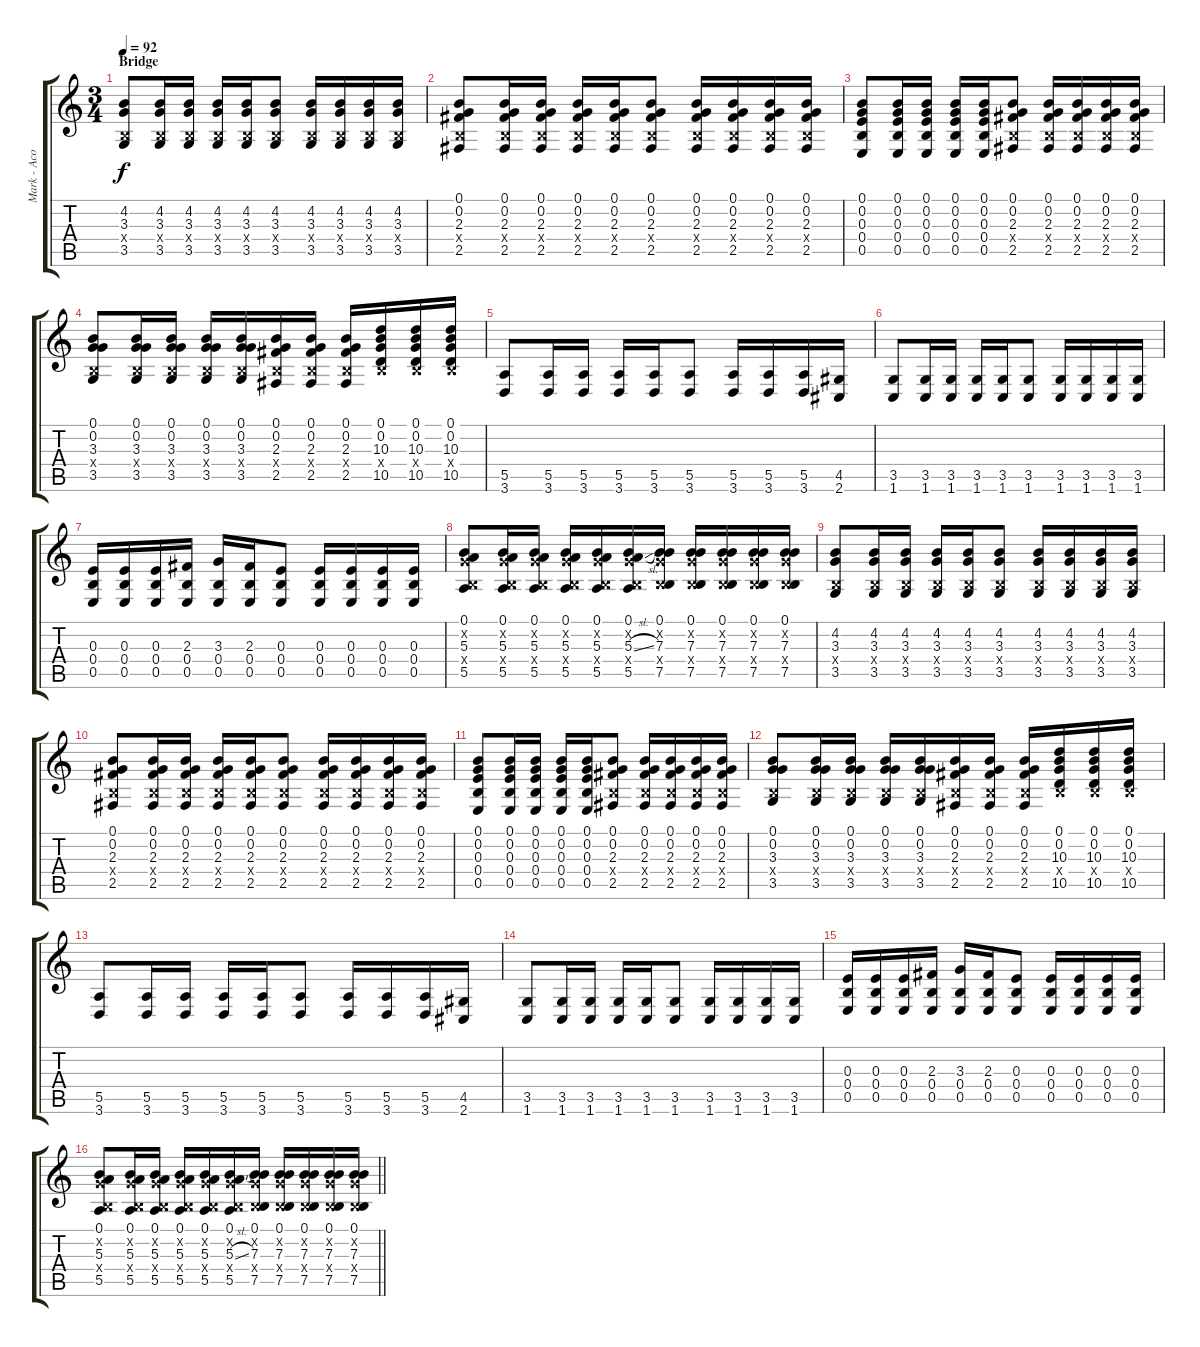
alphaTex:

\track ("Mark - Acoustic 12 strings" "Mark - Aco") {instrument acousticguitarsteel}
\staff {score tabs}
\tuning (B3 G3 E3 B2 E2 B1) {hide}
\ts (3 4)
\section ("" "Bridge")
\tempo 92
\clef g2
\ks c
(4.2 3.3 0.4{x} 3.5).8{dy f} (4.2 3.3 0.4{x} 3.5).16 (4.2 3.3 0.4{x} 3.5).16 (4.2 3.3 0.4{x} 3.5).16 (4.2 3.3 0.4{x} 3.5).16 (4.2 3.3 0.4{x} 3.5).8 (4.2 3.3 0.4{x} 3.5).16 (4.2 3.3 0.4{x} 3.5).16 (4.2 3.3 0.4{x} 3.5).16 (4.2 3.3 0.4{x} 3.5).16 |
(0.1 0.2 2.3 0.4{x} 2.5).8 (0.1 0.2 2.3 0.4{x} 2.5).16 (0.1 0.2 2.3 0.4{x} 2.5).16 (0.1 0.2 2.3 0.4{x} 2.5).16 (0.1 0.2 2.3 0.4{x} 2.5).16 (0.1 0.2 2.3 0.4{x} 2.5).8 (0.1 0.2 2.3 0.4{x} 2.5).16 (0.1 0.2 2.3 0.4{x} 2.5).16 (0.1 0.2 2.3 0.4{x} 2.5).16 (0.1 0.2 2.3 0.4{x} 2.5).16 |
(0.1 0.2 0.3 0.4 0.5).8 (0.1 0.2 0.3 0.4 0.5).16 (0.1 0.2 0.3 0.4 0.5).16 (0.1 0.2 0.3 0.4 0.5).16 (0.1 0.2 0.3 0.4 0.5).16 (0.1 0.2 2.3 0.4{x} 2.5).8 (0.1 0.2 2.3 0.4{x} 2.5).16 (0.1 0.2 2.3 0.4{x} 2.5).16 (0.1 0.2 2.3 0.4{x} 2.5).16 (0.1 0.2 2.3 0.4{x} 2.5).16 |
(0.1 0.2 3.3 0.4{x} 3.5).8 (0.1 0.2 3.3 0.4{x} 3.5).16 (0.1 0.2 3.3 0.4{x} 3.5).16 (0.1 0.2 3.3 0.4{x} 3.5).16 (0.1 0.2 3.3 0.4{x} 3.5).16 (0.1 0.2 2.3 0.4{x} 2.5).16 (0.1 0.2 2.3 0.4{x} 2.5).16 (0.1 0.2 2.3 0.4{x} 2.5).16 (0.1 0.2 10.3 0.4{x} 10.5).16 (0.1 0.2 10.3 0.4{x} 10.5).16 (0.1 0.2 10.3 0.4{x} 10.5).16 |
(5.5 3.6).8 (5.5 3.6).16 (5.5 3.6).16 (5.5 3.6).16 (5.5 3.6).16 (5.5 3.6).8 (5.5 3.6).16 (5.5 3.6).16 (5.5 3.6).16 (4.5 2.6).16 |
(3.5 1.6).8 (3.5 1.6).16 (3.5 1.6).16 (3.5 1.6).16 (3.5 1.6).16 (3.5 1.6).8 (3.5 1.6).16 (3.5 1.6).16 (3.5 1.6).16 (3.5 1.6).16 |
(0.3 0.4 0.5).16 (0.3 0.4 0.5).16 (0.3 0.4 0.5).16 (2.3 0.4 0.5).16 (3.3 0.4 0.5).16 (2.3 0.4 0.5).16 (0.3 0.4 0.5).8 (0.3 0.4 0.5).16 (0.3 0.4 0.5).16 (0.3 0.4 0.5).16 (0.3 0.4 0.5).16 |
(0.1 0.2{x} 5.3 0.4{x} 5.5).8 (0.1 0.2{x} 5.3 0.4{x} 5.5).16 (0.1 0.2{x} 5.3 0.4{x} 5.5).16 (0.1 0.2{x} 5.3 0.4{x} 5.5).16 (0.1 0.2{x} 5.3 0.4{x} 5.5).16 (0.1 0.2{x} 5.3{sl} 0.4{x} 5.5).16 (0.1 0.2{x} 7.3 0.4{x} 7.5).16 (0.1 0.2{x} 7.3 0.4{x} 7.5).16 (0.1 0.2{x} 7.3 0.4{x} 7.5).16 (0.1 0.2{x} 7.3 0.4{x} 7.5).16 (0.1 0.2{x} 7.3 0.4{x} 7.5).16 |
(4.2 3.3 0.4{x} 3.5).8 (4.2 3.3 0.4{x} 3.5).16 (4.2 3.3 0.4{x} 3.5).16 (4.2 3.3 0.4{x} 3.5).16 (4.2 3.3 0.4{x} 3.5).16 (4.2 3.3 0.4{x} 3.5).8 (4.2 3.3 0.4{x} 3.5).16 (4.2 3.3 0.4{x} 3.5).16 (4.2 3.3 0.4{x} 3.5).16 (4.2 3.3 0.4{x} 3.5).16 |
(0.1 0.2 2.3 0.4{x} 2.5).8 (0.1 0.2 2.3 0.4{x} 2.5).16 (0.1 0.2 2.3 0.4{x} 2.5).16 (0.1 0.2 2.3 0.4{x} 2.5).16 (0.1 0.2 2.3 0.4{x} 2.5).16 (0.1 0.2 2.3 0.4{x} 2.5).8 (0.1 0.2 2.3 0.4{x} 2.5).16 (0.1 0.2 2.3 0.4{x} 2.5).16 (0.1 0.2 2.3 0.4{x} 2.5).16 (0.1 0.2 2.3 0.4{x} 2.5).16 |
(0.1 0.2 0.3 0.4 0.5).8 (0.1 0.2 0.3 0.4 0.5).16 (0.1 0.2 0.3 0.4 0.5).16 (0.1 0.2 0.3 0.4 0.5).16 (0.1 0.2 0.3 0.4 0.5).16 (0.1 0.2 2.3 0.4{x} 2.5).8 (0.1 0.2 2.3 0.4{x} 2.5).16 (0.1 0.2 2.3 0.4{x} 2.5).16 (0.1 0.2 2.3 0.4{x} 2.5).16 (0.1 0.2 2.3 0.4{x} 2.5).16 |
(0.1 0.2 3.3 0.4{x} 3.5).8 (0.1 0.2 3.3 0.4{x} 3.5).16 (0.1 0.2 3.3 0.4{x} 3.5).16 (0.1 0.2 3.3 0.4{x} 3.5).16 (0.1 0.2 3.3 0.4{x} 3.5).16 (0.1 0.2 2.3 0.4{x} 2.5).16 (0.1 0.2 2.3 0.4{x} 2.5).16 (0.1 0.2 2.3 0.4{x} 2.5).16 (0.1 0.2 10.3 0.4{x} 10.5).16 (0.1 0.2 10.3 0.4{x} 10.5).16 (0.1 0.2 10.3 0.4{x} 10.5).16 |
(5.5 3.6).8 (5.5 3.6).16 (5.5 3.6).16 (5.5 3.6).16 (5.5 3.6).16 (5.5 3.6).8 (5.5 3.6).16 (5.5 3.6).16 (5.5 3.6).16 (4.5 2.6).16 |
(3.5 1.6).8 (3.5 1.6).16 (3.5 1.6).16 (3.5 1.6).16 (3.5 1.6).16 (3.5 1.6).8 (3.5 1.6).16 (3.5 1.6).16 (3.5 1.6).16 (3.5 1.6).16 |
(0.3 0.4 0.5).16 (0.3 0.4 0.5).16 (0.3 0.4 0.5).16 (2.3 0.4 0.5).16 (3.3 0.4 0.5).16 (2.3 0.4 0.5).16 (0.3 0.4 0.5).8 (0.3 0.4 0.5).16 (0.3 0.4 0.5).16 (0.3 0.4 0.5).16 (0.3 0.4 0.5).16 |
\barLineRight lightlight
(0.1 0.2{x} 5.3 0.4{x} 5.5).8 (0.1 0.2{x} 5.3 0.4{x} 5.5).16 (0.1 0.2{x} 5.3 0.4{x} 5.5).16 (0.1 0.2{x} 5.3 0.4{x} 5.5).16 (0.1 0.2{x} 5.3 0.4{x} 5.5).16 (0.1 0.2{x} 5.3{sl} 0.4{x} 5.5).16 (0.1 0.2{x} 7.3 0.4{x} 7.5).16 (0.1 0.2{x} 7.3 0.4{x} 7.5).16 (0.1 0.2{x} 7.3 0.4{x} 7.5).16 (0.1 0.2{x} 7.3 0.4{x} 7.5).16 (0.1 0.2{x} 7.3 0.4{x} 7.5).16
